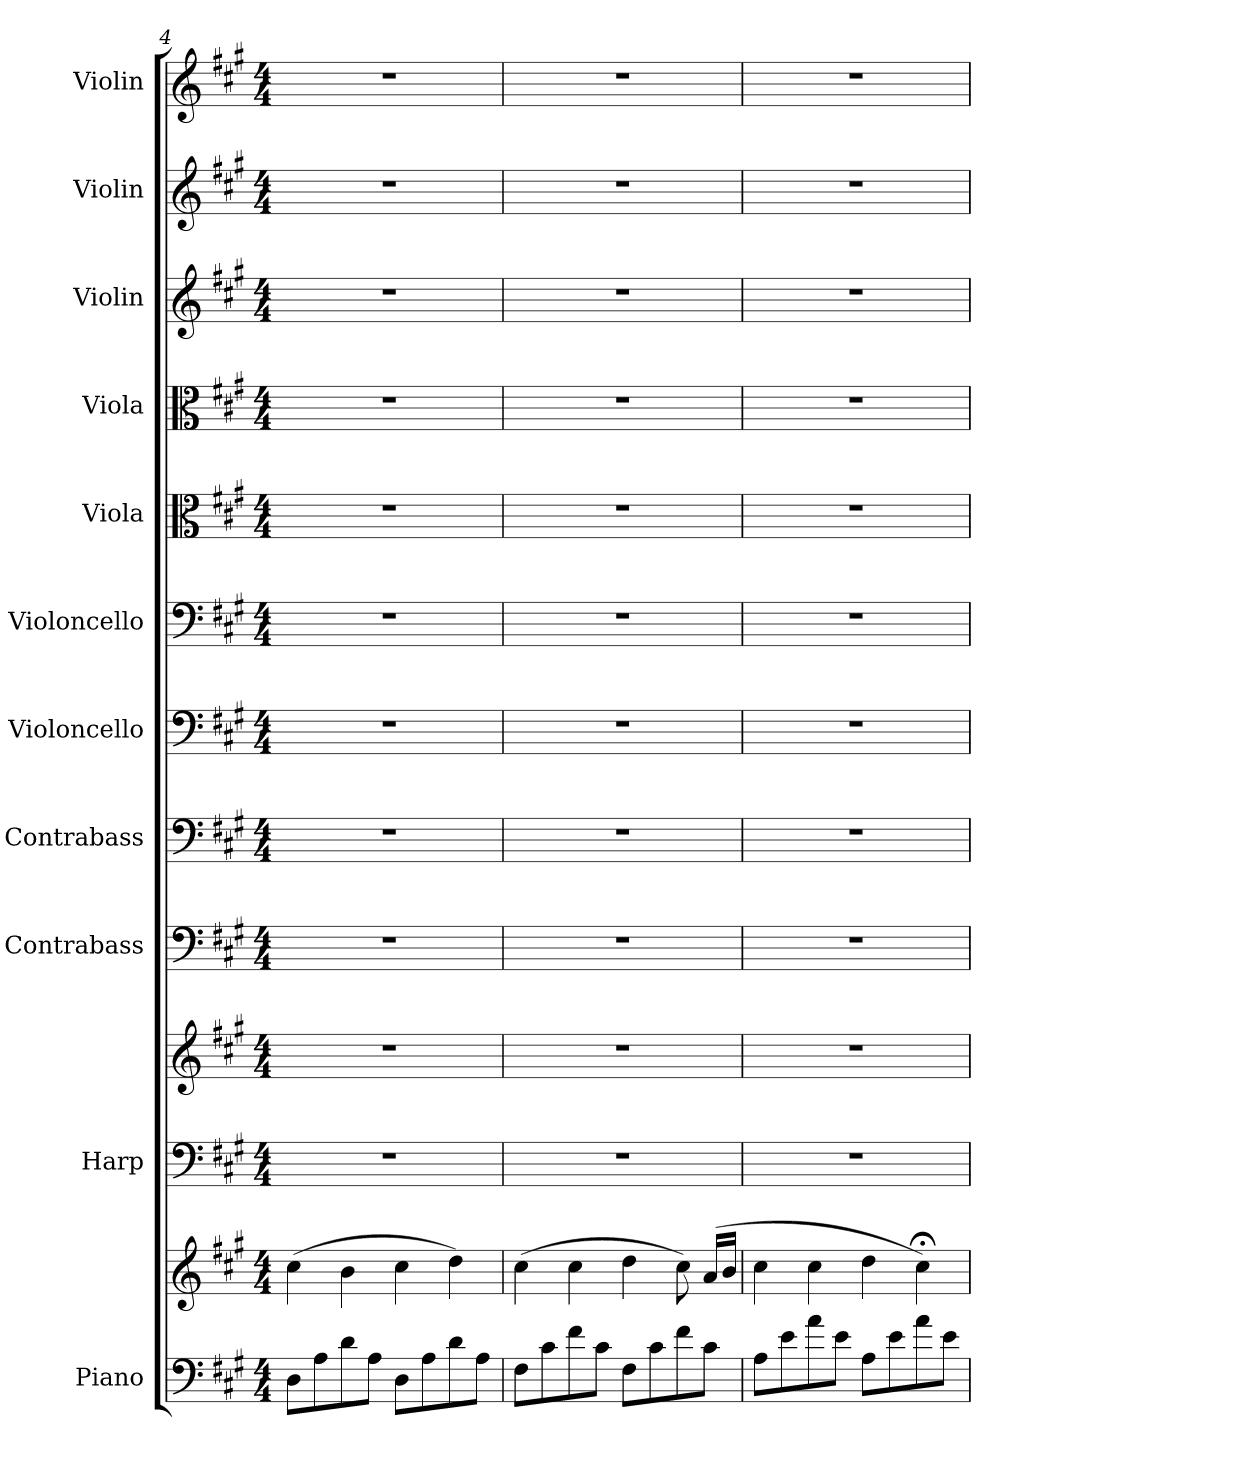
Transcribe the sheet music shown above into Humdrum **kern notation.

**kern	**kern	**kern	**kern	**kern	**kern	**kern	**kern	**kern	**kern	**kern	**kern	**kern
*part11	*part11	*part10	*part10	*part9	*part8	*part7	*part6	*part5	*part4	*part3	*part2	*part1
*staff13	*staff12	*staff11	*staff10	*staff9	*staff8	*staff7	*staff6	*staff5	*staff4	*staff3	*staff2	*staff1
*I"Piano	*	*I"Harp	*	*I"Contrabass	*I"Contrabass	*I"Violoncello	*I"Violoncello	*I"Viola	*I"Viola	*I"Violin	*I"Violin	*I"Violin
*I'Pno.	*	*I'Hrp.	*	*I'Cb.	*I'Cb.	*I'Vc.	*I'Vc.	*I'Vla.	*I'Vla.	*I'Vln.	*I'Vln.	*I'Vln.
*clefF4	*clefG2	*clefF4	*clefG2	*clefF4	*clefF4	*clefF4	*clefF4	*clefC3	*clefC3	*clefG2	*clefG2	*clefG2
*	*	*	*	*ITrd7c12	*ITrd7c12	*	*	*	*	*	*	*
*k[f#c#g#]	*k[f#c#g#]	*k[f#c#g#]	*k[f#c#g#]	*k[f#c#g#]	*k[f#c#g#]	*k[f#c#g#]	*k[f#c#g#]	*k[f#c#g#]	*k[f#c#g#]	*k[f#c#g#]	*k[f#c#g#]	*k[f#c#g#]
*M4/4	*M4/4	*M4/4	*M4/4	*M4/4	*M4/4	*M4/4	*M4/4	*M4/4	*M4/4	*M4/4	*M4/4	*M4/4
=4	=4	=4	=4	=4	=4	=4	=4	=4	=4	=4	=4	=4
*	*	*	*	*	*	*	*	*	*	*	*	*^
*	*	*	*	*	*	*	*	*	*	*	*	*	*^
8D\L	(>4cc#\	1r	1r	1r	1r	1r	1r	1r	1r	1r	1r	1r	2ryy	2.ryy
8A\	.	.	.	.	.	.	.	.	.	.	.	.	.	.
8d\	4b\	.	.	.	.	.	.	.	.	.	.	.	.	.
8A\J	.	.	.	.	.	.	.	.	.	.	.	.	.	.
*	*	*	*	*	*	*	*	*	*	*	*	*MM77	*	*
8D\L	4cc#\	.	.	.	.	.	.	.	.	.	.	.	2ryy	.
8A\	.	.	.	.	.	.	.	.	.	.	.	.	.	.
*	*	*	*	*	*	*	*	*	*	*	*	*MM60	*	*
8d\	4dd\)	.	.	.	.	.	.	.	.	.	.	.	.	4ryy
8A\J	.	.	.	.	.	.	.	.	.	.	.	.	.	.
*	*	*	*	*	*	*	*	*	*	*	*	*	*v	*v
!!LO:PB:g=z
=5	=5	=5	=5	=5	=5	=5	=5	=5	=5	=5	=5	=5	=5
8F#\L	(>4cc#\	1r	1r	1r	1r	1r	1r	1r	1r	1r	1r	1r	8ryy
*	*	*	*	*	*	*	*	*	*	*	*	*MM80	*
8c#\	.	.	.	.	.	.	.	.	.	.	.	.	2..ryy
8f#\	4cc#\	.	.	.	.	.	.	.	.	.	.	.	.
8c#\J	.	.	.	.	.	.	.	.	.	.	.	.	.
8F#\L	4dd\	.	.	.	.	.	.	.	.	.	.	.	.
8c#\	.	.	.	.	.	.	.	.	.	.	.	.	.
8f#\	8cc#\)	.	.	.	.	.	.	.	.	.	.	.	.
8c#\J	(<16a/LL	.	.	.	.	.	.	.	.	.	.	.	.
.	16b/JJ	.	.	.	.	.	.	.	.	.	.	.	.
=6	=6	=6	=6	=6	=6	=6	=6	=6	=6	=6	=6	=6	=6
*	*	*	*	*	*	*	*	*	*	*	*	*	*^
8A\L	4cc#\	1r	1r	1r	1r	1r	1r	1r	1r	1r	1r	1r	2.ryy	2..ryy
8e\	.	.	.	.	.	.	.	.	.	.	.	.	.	.
8a\	4cc#\	.	.	.	.	.	.	.	.	.	.	.	.	.
8e\J	.	.	.	.	.	.	.	.	.	.	.	.	.	.
8A\L	4dd\	.	.	.	.	.	.	.	.	.	.	.	.	.
8e\	.	.	.	.	.	.	.	.	.	.	.	.	.	.
*	*	*	*	*	*	*	*	*	*	*	*	*MM50	*	*
8a\	4cc#;<\)	.	.	.	.	.	.	.	.	.	.	.	4ryy	.
*	*	*	*	*	*	*	*	*	*	*	*	*MM60	*	*
8e\J	.	.	.	.	.	.	.	.	.	.	.	.	.	8ryy
*	*	*	*	*	*	*	*	*	*	*	*	*v	*v	*v
=	=	=	=	=	=	=	=	=	=	=	=	=
*-	*-	*-	*-	*-	*-	*-	*-	*-	*-	*-	*-	*-
